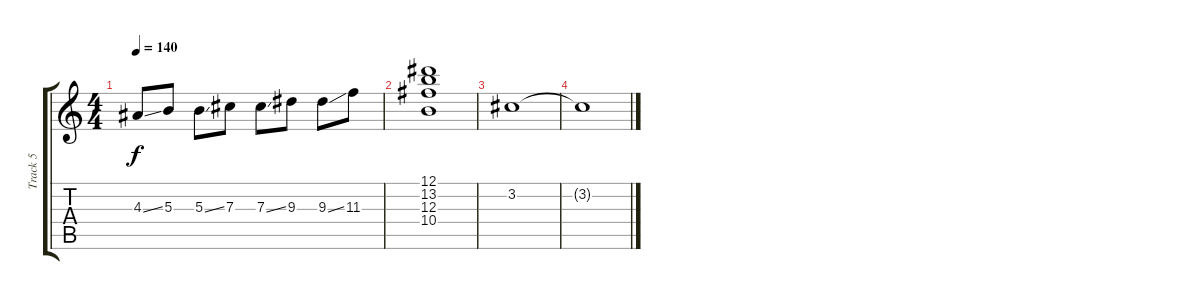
\track ("Track 5" "Track 5") {instrument acousticguitarsteel}
\staff {score tabs}
\tuning (Eb4 Bb3 Gb3 Db3 Ab2 Eb2) {hide}
\ts (4 4)
\tempo 140
\clef g2
\ks c
4.3{ss}.8{dy f} 5.3.8 5.3{ss}.8 7.3.8 7.3{ss}.8 9.3.8 9.3{ss}.8 11.3.8 |
(12.1 13.2 12.3 10.4).1 |
3.2.1 |
3.2{t}.1
